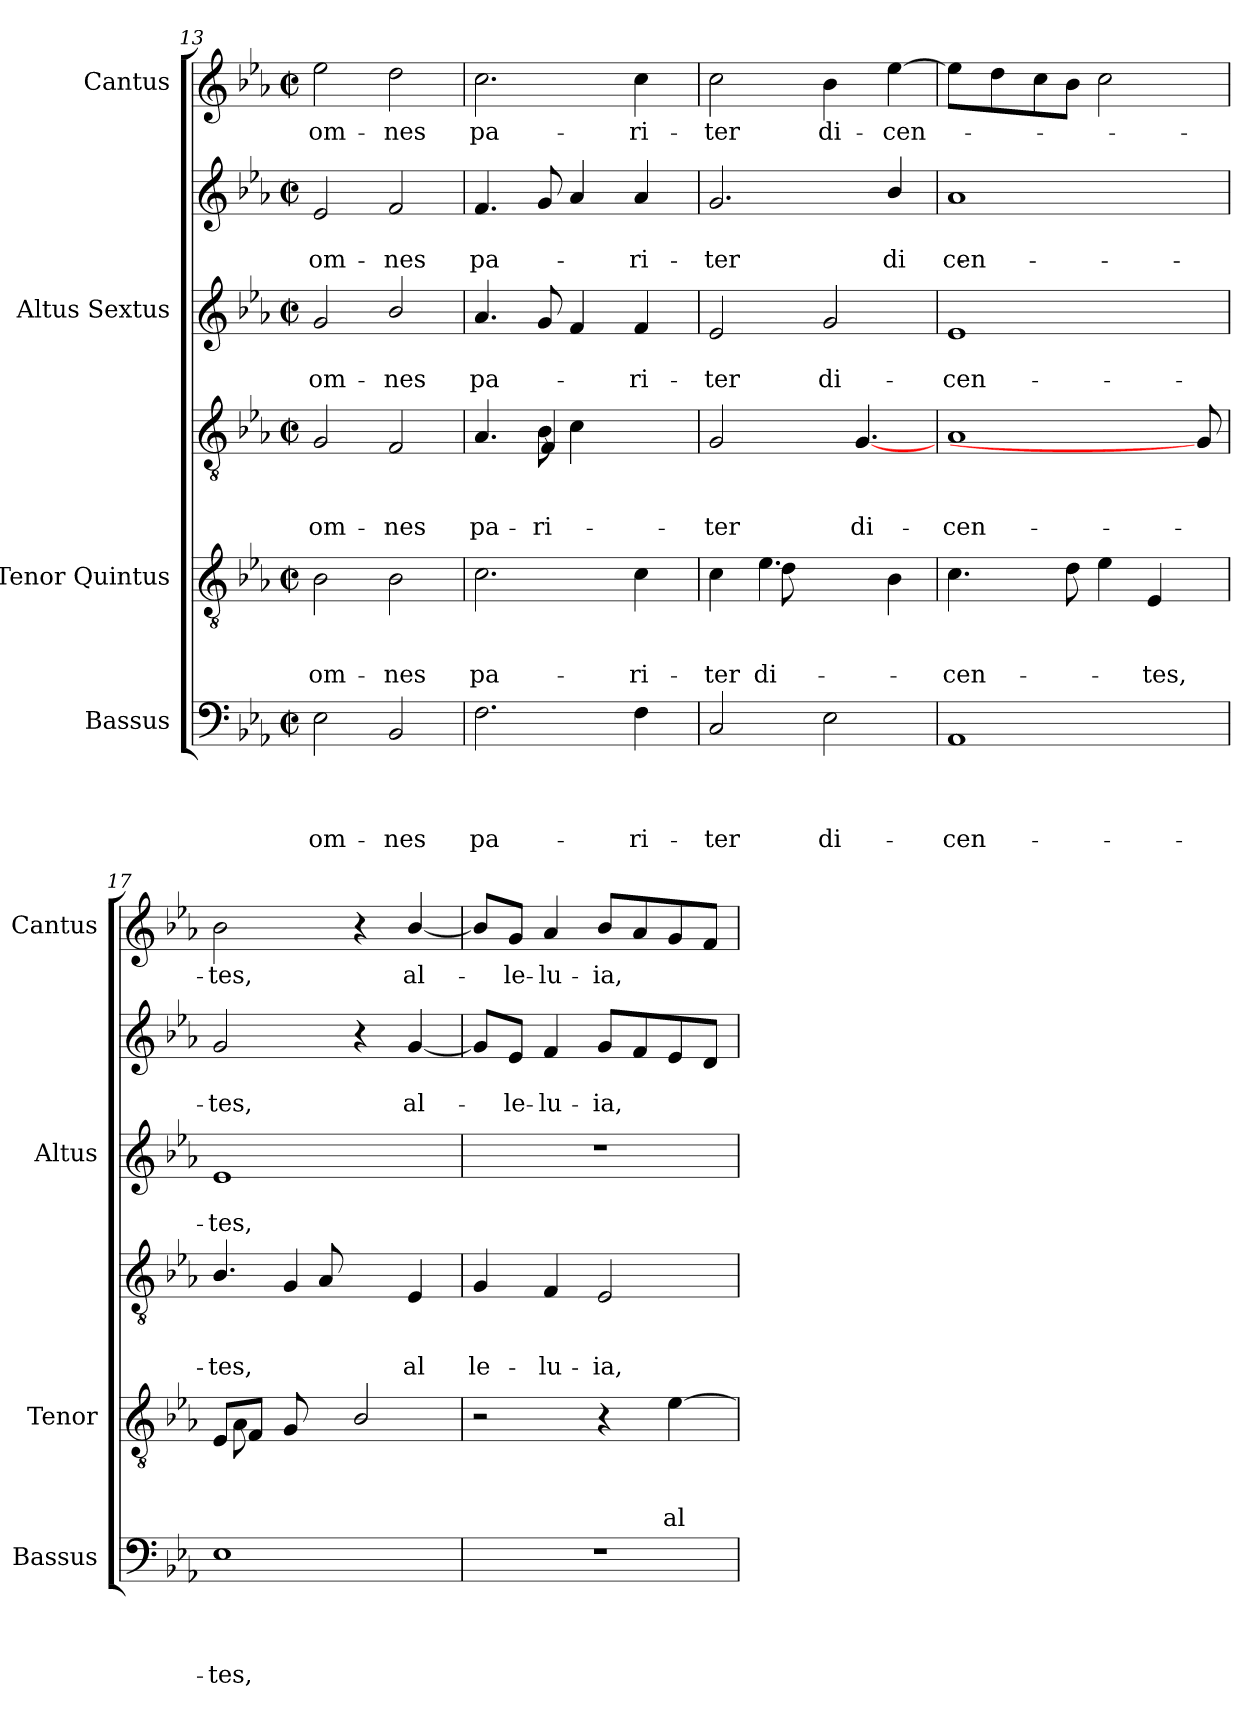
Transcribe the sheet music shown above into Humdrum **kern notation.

**kern	**text	**text	**text	**text	**kern	**text	**text	**text	**kern	**text	**text	**text	**kern	**text	**text	**kern	**text	**text	**kern	**text
*part4	*part4	*part4	*part4	*part4	*part3	*part3	*part3	*part3	*part3	*part3	*part3	*part3	*part2	*part2	*part2	*part2	*part2	*part2	*part1	*part1
*staff6	*staff6	*staff6	*staff6	*staff6	*staff5	*staff5	*staff5	*staff5	*staff4	*staff4	*staff4	*staff4	*staff3	*staff3	*staff3	*staff2	*staff2	*staff2	*staff1	*staff1
*I"Bassus	*	*	*	*	*I"Tenor Quintus	*	*	*	*	*	*	*	*I"Altus Sextus	*	*	*	*	*	*I"Cantus	*
*I'Bassus	*	*	*	*	*I'Tenor	*	*	*	*	*	*	*	*I'Altus	*	*	*	*	*	*I'Cantus	*
*clefF4	*	*	*	*	*clefGv2	*	*	*	*clefGv2	*	*	*	*clefG2	*	*	*clefG2	*	*	*clefG2	*
*k[b-e-a-]	*	*	*	*	*k[b-e-a-]	*	*	*	*k[b-e-a-]	*	*	*	*k[b-e-a-]	*	*	*k[b-e-a-]	*	*	*k[b-e-a-]	*
*E-:	*	*	*	*	*E-:	*	*	*	*E-:	*	*	*	*E-:	*	*	*E-:	*	*	*E-:	*
*M2/2	*	*	*	*	*M2/2	*	*	*	*M2/2	*	*	*	*M2/2	*	*	*M2/2	*	*	*M2/2	*
*met(c|)	*	*	*	*	*met(c|)	*	*	*	*met(c|)	*	*	*	*met(c|)	*	*	*met(c|)	*	*	*met(c|)	*
=13	=13	=13	=13	=13	=13	=13	=13	=13	=13	=13	=13	=13	=13	=13	=13	=13	=13	=13	=13	=13
!	!	!	!	!LO:LY:b	!	!	!	!LO:LY:b	!	!	!	!LO:LY:b	!	!	!LO:LY:b	!	!	!LO:LY:b	!	!LO:LY:b
2E-\	.	.	.	om-	2B-\	.	.	om-	2G/	.	.	om-	2g/	.	om-	2e-/	.	om-	2ee-\	om-
!	!	!	!	!LO:LY:b	!	!	!	!LO:LY:b	!	!	!	!LO:LY:b	!	!	!LO:LY:b	!	!	!LO:LY:b	!	!LO:LY:b
2BB-/	.	.	.	-nes	2B-\	.	.	-nes	2F/	.	.	-nes	2b-/	.	-nes	2f/	.	-nes	2dd\	-nes
=14	=14	=14	=14	=14	=14	=14	=14	=14	=14	=14	=14	=14	=14	=14	=14	=14	=14	=14	=14	=14
!	!	!	!	!LO:LY:b	!	!	!	!LO:LY:b	!	!	!	!LO:LY:b	!	!	!LO:LY:b	!	!	!LO:LY:b	!	!LO:LY:b
*	*	*	*	*	*	*	*	*	*^	*	*	*	*	*	*	*	*	*	*	*
2.F\	.	.	.	pa-	2.c\	.	.	-pa-	4.A-/	4.ryy	.	.	pa-	4.a-/	.	-pa-	4.f/	.	pa-	2.cc\	pa-
!	!	!	!	!	!	!	!	!	!	!	!	!	!LO:LY:b	!	!	!	!	!	!	!	!
.	.	.	.	.	.	.	.	.	8B-\	4F/	.	.	-ri-	8g/	.	.	8g/	.	.	.	.
.	.	.	.	.	.	.	.	.	4c\	.	.	.	.	4f/	.	.	4a-/	.	.	.	.
.	.	.	.	.	.	.	.	.	.	4ryy	.	.	.	.	.	.	.	.	.	.	.
!	!	!	!	!LO:LY:b	!	!	!	!LO:LY:b	!	!	!	!	!	!	!	!LO:LY:b	!	!	!LO:LY:b	!	!LO:LY:b
4F\	.	.	.	-ri-	4c\	.	.	-ri-	4ryy	.	.	.	.	4f/	.	-ri-	4a-/	.	-ri-	4cc\	-ri-
.	.	.	.	.	.	.	.	.	.	8ryy	.	.	.	.	.	.	.	.	.	.	.
=15	=15	=15	=15	=15	=15	=15	=15	=15	=15	=15	=15	=15	=15	=15	=15	=15	=15	=15	=15	=15	=15
!	!	!	!	!LO:LY:b	!	!	!	!LO:LY:b	!	!	!	!	!LO:LY:b	!	!	!LO:LY:b	!	!	!LO:LY:b	!	!LO:LY:b
*	*	*	*	*	*^	*	*	*	*v	*v	*	*	*	*	*	*	*	*	*	*	*
2C/	.	.	.	-ter	4c\	4ryy	.	.	-ter	2G/	.	.	-ter	2e-/	.	-ter	2.g/	.	-ter	2cc\	-ter
!	!	!	!	!	!	!	!	!	!LO:LY:b	!	!	!	!	!	!	!	!	!	!	!	!
.	.	.	.	.	4.e-\	8d\	.	.	di-	.	.	.	.	.	.	.	.	.	.	.	.
.	.	.	.	.	.	4.ryy	.	.	.	.	.	.	.	.	.	.	.	.	.	.	.
!	!	!	!	!LO:LY:b	!	!	!	!	!	!	!	!	!	!	!	!LO:LY:b	!	!	!	!	!LO:LY:b
2E-\	.	.	.	di-	.	.	.	.	.	8ryy	.	.	.	2g/	.	di-	.	.	.	4b-\	di-
!	!	!	!	!	!	!	!	!	!	!	!	!	!LO:LY:b	!	!	!	!	!	!	!	!
.	.	.	.	.	4.ryy	.	.	.	.	[4.G/	.	.	di-	.	.	.	.	.	.	.	.
!	!	!	!	!	!	!	!	!	!	!	!	!	!	!	!	!	!	!	!LO:LY:b	!	!LO:LY:b
.	.	.	.	.	.	4B-\	.	.	.	.	.	.	.	.	.	.	4b-/	.	di-	[>4ee-\	-cen-
!!LO:PB:g=z
=16	=16	=16	=16	=16	=16	=16	=16	=16	=16	=16	=16	=16	=16	=16	=16	=16	=16	=16	=16	=16	=16
!	!	!	!	!LO:LY:b	!	!	!	!	!LO:LY:b	!	!	!	!LO:LY:b	!	!	!LO:LY:b	!	!	!LO:LY:b	!	!
*	*	*	*	*	*v	*v	*	*	*	*	*	*	*	*	*	*	*^	*	*	*	*
1AA-	.	.	.	-cen-	4.c\	.	.	-cen-	1A-	.	.	-cen-	1e-	.	-cen-	16ryy	1a-	.	-cen-	8ee-\L]	.
.	.	.	.	.	.	.	.	.	.	.	.	.	.	.	.	8ryy	.	.	.	.	.
.	.	.	.	.	.	.	.	.	.	.	.	.	.	.	.	.	.	.	.	8dd\	.
.	.	.	.	.	.	.	.	.	.	.	.	.	.	.	.	2...ryy	.	.	.	.	.
.	.	.	.	.	.	.	.	.	.	.	.	.	.	.	.	.	.	.	.	8cc\	.
.	.	.	.	.	8d\	.	.	.	.	.	.	.	.	.	.	.	.	.	.	8b-\J	.
.	.	.	.	.	4e-\	.	.	.	.	.	.	.	.	.	.	.	.	.	.	2cc\	.
!	!	!	!	!	!	!	!	!LO:LY:b	!	!	!	!	!	!	!	!	!	!	!	!	!
.	.	.	.	.	4E-/	.	.	-tes,	.	.	.	.	.	.	.	.	.	.	.	.	.
8ryy	.	.	.	.	8ryy	.	.	.	8G/]	.	.	.	8ryy	.	.	.	8ryy	.	.	8ryy	.
=17	=17	=17	=17	=17	=17	=17	=17	=17	=17	=17	=17	=17	=17	=17	=17	=17	=17	=17	=17	=17	=17
!	!	!	!	!LO:LY:b	!	!	!	!	!	!	!	!LO:LY:b	!	!	!LO:LY:b	!	!	!	!LO:LY:b	!	!LO:LY:b
*	*	*	*	*	*^	*	*	*	*^	*	*	*	*	*	*	*v	*v	*	*	*	*
1E-	.	.	.	-tes,	8E-/L	8ryy	.	.	.	4.B-/	4ryy	.	.	tes,	1e-	.	-tes,	2g/	.	-tes,	2b-\	-tes,
.	.	.	.	.	8F/J	8A-\	.	.	.	.	.	.	.	.	.	.	.	.	.	.	.	.
.	.	.	.	.	2.ryy	8G/	.	.	.	.	4G/	.	.	.	.	.	.	.	.	.	.	.
.	.	.	.	.	.	8ryy	.	.	.	8A-/	.	.	.	.	.	.	.	.	.	.	.	.
.	.	.	.	.	.	2B-/	.	.	.	2ryy	4ryy	.	.	.	.	.	.	4r	.	.	4r	.
!	!	!	!	!	!	!	!	!	!	!	!	!	!	!LO:LY:b	!	!	!	!	!	!LO:LY:b	!	!LO:LY:b
.	.	.	.	.	.	.	.	.	.	.	4E-/	.	.	al-	.	.	.	[<4g/	.	al-	[<4b-/	al-
*	*	*	*	*	*v	*v	*	*	*	*	*	*	*	*	*	*	*	*	*	*	*	*
=18	=18	=18	=18	=18	=18	=18	=18	=18	=18	=18	=18	=18	=18	=18	=18	=18	=18	=18	=18	=18	=18
!	!	!	!	!	!	!	!	!	!	!	!	!	!LO:LY:b	!	!	!	!	!	!	!	!
*	*	*	*	*	*	*	*	*	*v	*v	*	*	*	*	*	*	*	*	*	*	*
1r	.	.	.	.	2r	.	.	.	4G/	.	.	-le-	1r	.	.	8g/L]	.	.	8b-/L]	.
!	!	!	!	!	!	!	!	!	!	!	!	!	!	!	!	!	!	!LO:LY:b	!	!LO:LY:b
.	.	.	.	.	.	.	.	.	.	.	.	.	.	.	.	8e-/J	.	le-	8g/J	-le-
!	!	!	!	!	!	!	!	!	!	!	!	!LO:LY:b	!	!	!	!	!	!LO:LY:b	!	!LO:LY:b
.	.	.	.	.	.	.	.	.	4F/	.	.	-lu-	.	.	.	4f/	.	-lu-	4a-/	-lu-
!	!	!	!	!	!	!	!	!	!	!	!	!LO:LY:b	!	!	!	!	!	!LO:LY:b	!	!LO:LY:b
.	.	.	.	.	4r	.	.	.	2E-/	.	.	-ia,	.	.	.	8g/L	.	-ia,	8b-/L	-ia,
.	.	.	.	.	.	.	.	.	.	.	.	.	.	.	.	8f/	.	.	8a-/	.
!	!	!	!	!	!	!	!	!LO:LY:b	!	!	!	!	!	!	!	!	!	!	!	!
.	.	.	.	.	[>4e-\	.	.	al-	.	.	.	.	.	.	.	8e-/	.	.	8g/	.
.	.	.	.	.	.	.	.	.	.	.	.	.	.	.	.	8d/J	.	.	8f/J	.
=	=	=	=	=	=	=	=	=	=	=	=	=	=	=	=	=	=	=	=	=
*-	*-	*-	*-	*-	*-	*-	*-	*-	*-	*-	*-	*-	*-	*-	*-	*-	*-	*-	*-	*-
